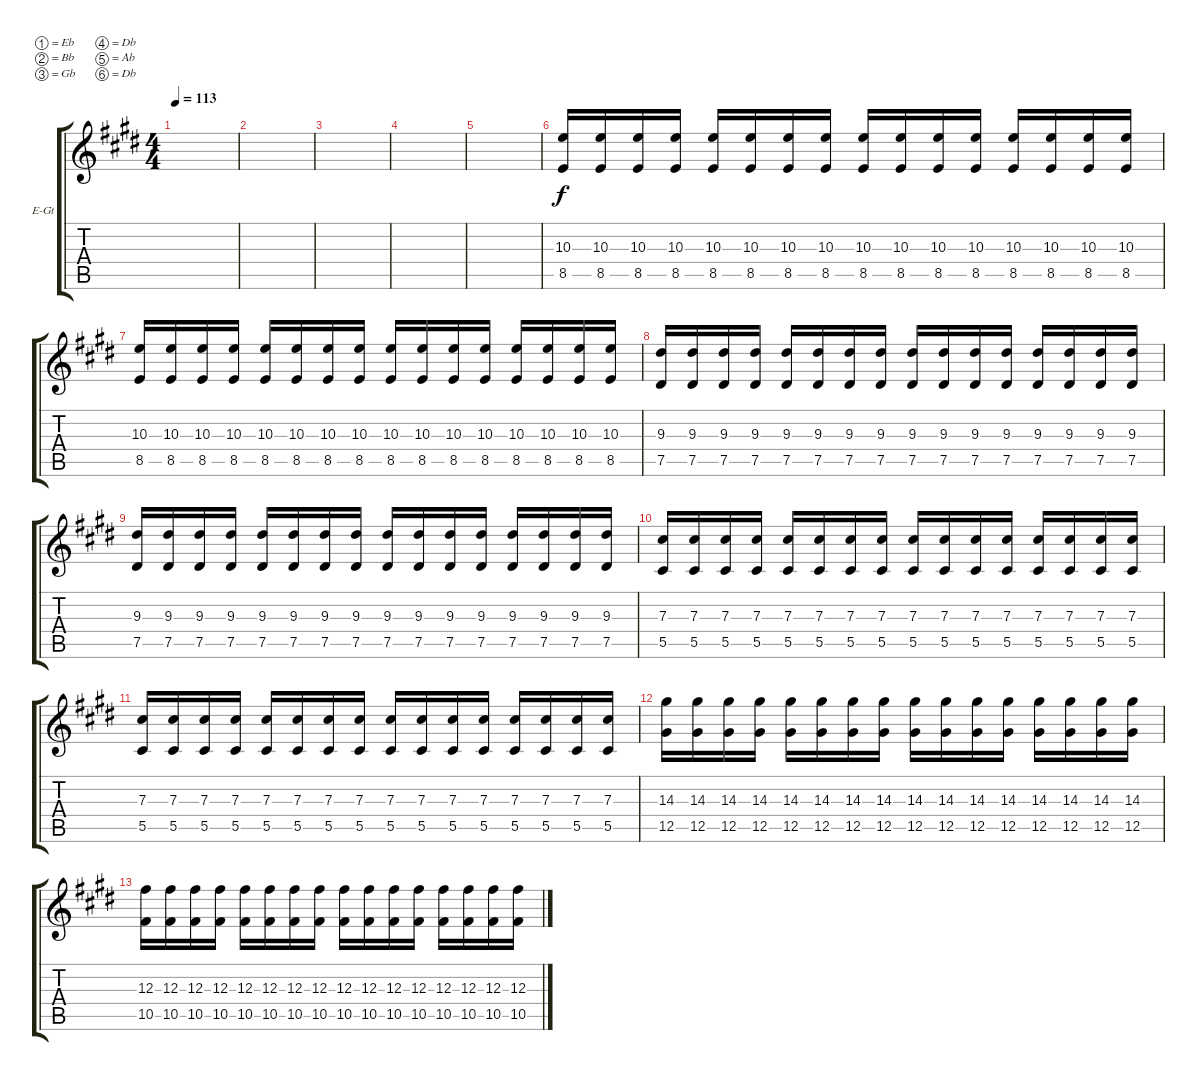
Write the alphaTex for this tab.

\bracketExtendMode groupsimilarinstruments
\firstSystemTrackNameOrientation horizontal
\otherSystemsTrackNameOrientation horizontal
\track ("Harmonies" "E-Gt") {instrument overdrivenguitar}
\staff {score tabs}
\tuning (Eb4 Bb3 Gb3 Db3 Ab2 Db2)
\ts (4 4)
\tempo 113
\clef g2
\ks e
|
|
|
|
|
(8.5 10.3).16{dy f} (8.5 10.3).16 (8.5 10.3).16 (8.5 10.3).16 (8.5 10.3).16 (8.5 10.3).16 (8.5 10.3).16 (8.5 10.3).16 (8.5 10.3).16 (8.5 10.3).16 (8.5 10.3).16 (8.5 10.3).16 (8.5 10.3).16 (8.5 10.3).16 (8.5 10.3).16 (8.5 10.3).16 |
(8.5 10.3).16 (8.5 10.3).16 (8.5 10.3).16 (8.5 10.3).16 (8.5 10.3).16 (8.5 10.3).16 (8.5 10.3).16 (8.5 10.3).16 (8.5 10.3).16 (8.5 10.3).16 (8.5 10.3).16 (8.5 10.3).16 (8.5 10.3).16 (8.5 10.3).16 (8.5 10.3).16 (8.5 10.3).16 |
(7.5 9.3).16 (7.5 9.3).16 (7.5 9.3).16 (7.5 9.3).16 (7.5 9.3).16 (7.5 9.3).16 (7.5 9.3).16 (7.5 9.3).16 (7.5 9.3).16 (7.5 9.3).16 (7.5 9.3).16 (7.5 9.3).16 (7.5 9.3).16 (7.5 9.3).16 (7.5 9.3).16 (7.5 9.3).16 |
(7.5 9.3).16 (7.5 9.3).16 (7.5 9.3).16 (7.5 9.3).16 (7.5 9.3).16 (7.5 9.3).16 (7.5 9.3).16 (7.5 9.3).16 (7.5 9.3).16 (7.5 9.3).16 (7.5 9.3).16 (7.5 9.3).16 (7.5 9.3).16 (7.5 9.3).16 (7.5 9.3).16 (7.5 9.3).16 |
(5.5 7.3).16 (5.5 7.3).16 (5.5 7.3).16 (5.5 7.3).16 (5.5 7.3).16 (5.5 7.3).16 (5.5 7.3).16 (5.5 7.3).16 (5.5 7.3).16 (5.5 7.3).16 (5.5 7.3).16 (5.5 7.3).16 (5.5 7.3).16 (5.5 7.3).16 (5.5 7.3).16 (5.5 7.3).16 |
(5.5 7.3).16 (5.5 7.3).16 (5.5 7.3).16 (5.5 7.3).16 (5.5 7.3).16 (5.5 7.3).16 (5.5 7.3).16 (5.5 7.3).16 (5.5 7.3).16 (5.5 7.3).16 (5.5 7.3).16 (5.5 7.3).16 (5.5 7.3).16 (5.5 7.3).16 (5.5 7.3).16 (5.5 7.3).16 |
(12.5 14.3).16 (12.5 14.3).16 (12.5 14.3).16 (12.5 14.3).16 (12.5 14.3).16 (12.5 14.3).16 (12.5 14.3).16 (12.5 14.3).16 (12.5 14.3).16 (12.5 14.3).16 (12.5 14.3).16 (12.5 14.3).16 (12.5 14.3).16 (12.5 14.3).16 (12.5 14.3).16 (12.5 14.3).16 |
(10.5 12.3).16 (10.5 12.3).16 (10.5 12.3).16 (10.5 12.3).16 (10.5 12.3).16 (10.5 12.3).16 (10.5 12.3).16 (10.5 12.3).16 (10.5 12.3).16 (10.5 12.3).16 (10.5 12.3).16 (10.5 12.3).16 (10.5 12.3).16 (10.5 12.3).16 (10.5 12.3).16 (10.5 12.3).16
